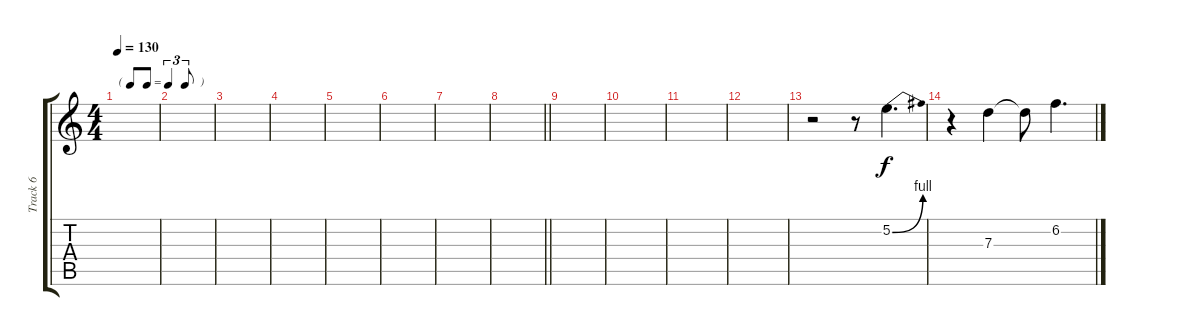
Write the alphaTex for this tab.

\track ("Track 6" "Track 6") {instrument electricguitarjazz}
\staff {score tabs}
\tuning (E4 B3 G3 D3 A2 E2) {hide}
\ts (4 4)
\tf triplet8th
\tempo 130
\clef g2
\ks c
|
|
|
|
|
|
|
\barLineRight lightlight
|
|
|
|
|
r.2 r.8 5.2{be (bend 0 0 60 4)}.4{d} |
r.4 7.3.4 7.3{t}.8 6.2.4{d}
